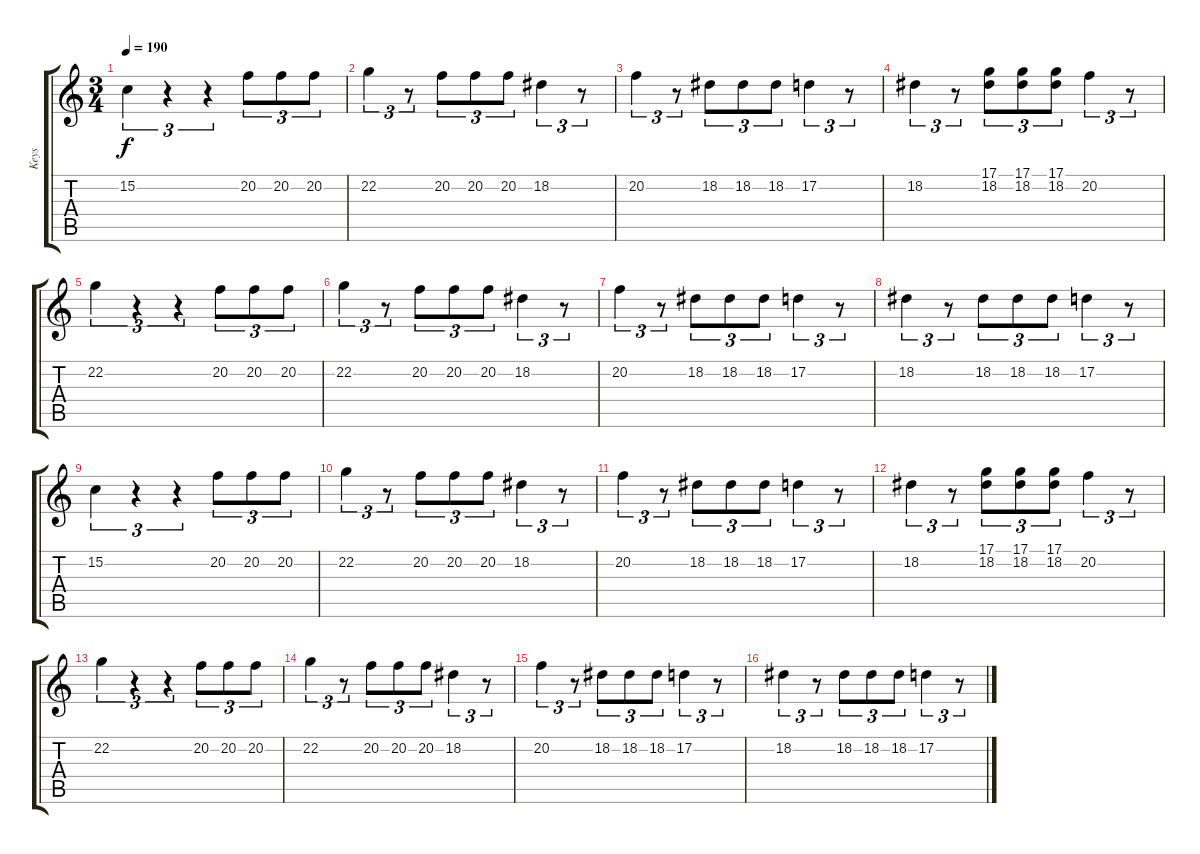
\track ("Keys" "Keys") {instrument pad3polysynth}
\staff {score tabs}
\tuning (D4 A3 F3 C3 G2 C2) {hide}
\ts (3 4)
\tempo 190
\clef g2
\ks c
15.2.4{tu (3 2) dy f} r.4{tu (3 2)} r.4{tu (3 2)} 20.2.8{tu (3 2)} 20.2.8{tu (3 2)} 20.2.8{tu (3 2)} |
22.2.4{tu (3 2)} r.8{tu (3 2)} 20.2.8{tu (3 2)} 20.2.8{tu (3 2)} 20.2.8{tu (3 2)} 18.2.4{tu (3 2)} r.8{tu (3 2)} |
20.2.4{tu (3 2)} r.8{tu (3 2)} 18.2.8{tu (3 2)} 18.2.8{tu (3 2)} 18.2.8{tu (3 2)} 17.2.4{tu (3 2)} r.8{tu (3 2)} |
18.2.4{tu (3 2)} r.8{tu (3 2)} (17.1 18.2).8{tu (3 2)} (17.1 18.2).8{tu (3 2)} (17.1 18.2).8{tu (3 2)} 20.2.4{tu (3 2)} r.8{tu (3 2)} |
22.2.4{tu (3 2)} r.4{tu (3 2)} r.4{tu (3 2)} 20.2.8{tu (3 2)} 20.2.8{tu (3 2)} 20.2.8{tu (3 2)} |
22.2.4{tu (3 2)} r.8{tu (3 2)} 20.2.8{tu (3 2)} 20.2.8{tu (3 2)} 20.2.8{tu (3 2)} 18.2.4{tu (3 2)} r.8{tu (3 2)} |
20.2.4{tu (3 2)} r.8{tu (3 2)} 18.2.8{tu (3 2)} 18.2.8{tu (3 2)} 18.2.8{tu (3 2)} 17.2.4{tu (3 2)} r.8{tu (3 2)} |
18.2.4{tu (3 2)} r.8{tu (3 2)} 18.2.8{tu (3 2)} 18.2.8{tu (3 2)} 18.2.8{tu (3 2)} 17.2.4{tu (3 2)} r.8{tu (3 2)} |
15.2.4{tu (3 2)} r.4{tu (3 2)} r.4{tu (3 2)} 20.2.8{tu (3 2)} 20.2.8{tu (3 2)} 20.2.8{tu (3 2)} |
22.2.4{tu (3 2)} r.8{tu (3 2)} 20.2.8{tu (3 2)} 20.2.8{tu (3 2)} 20.2.8{tu (3 2)} 18.2.4{tu (3 2)} r.8{tu (3 2)} |
20.2.4{tu (3 2)} r.8{tu (3 2)} 18.2.8{tu (3 2)} 18.2.8{tu (3 2)} 18.2.8{tu (3 2)} 17.2.4{tu (3 2)} r.8{tu (3 2)} |
18.2.4{tu (3 2)} r.8{tu (3 2)} (17.1 18.2).8{tu (3 2)} (17.1 18.2).8{tu (3 2)} (17.1 18.2).8{tu (3 2)} 20.2.4{tu (3 2)} r.8{tu (3 2)} |
22.2.4{tu (3 2)} r.4{tu (3 2)} r.4{tu (3 2)} 20.2.8{tu (3 2)} 20.2.8{tu (3 2)} 20.2.8{tu (3 2)} |
22.2.4{tu (3 2)} r.8{tu (3 2)} 20.2.8{tu (3 2)} 20.2.8{tu (3 2)} 20.2.8{tu (3 2)} 18.2.4{tu (3 2)} r.8{tu (3 2)} |
20.2.4{tu (3 2)} r.8{tu (3 2)} 18.2.8{tu (3 2)} 18.2.8{tu (3 2)} 18.2.8{tu (3 2)} 17.2.4{tu (3 2)} r.8{tu (3 2)} |
18.2.4{tu (3 2)} r.8{tu (3 2)} 18.2.8{tu (3 2)} 18.2.8{tu (3 2)} 18.2.8{tu (3 2)} 17.2.4{tu (3 2)} r.8{tu (3 2)}
